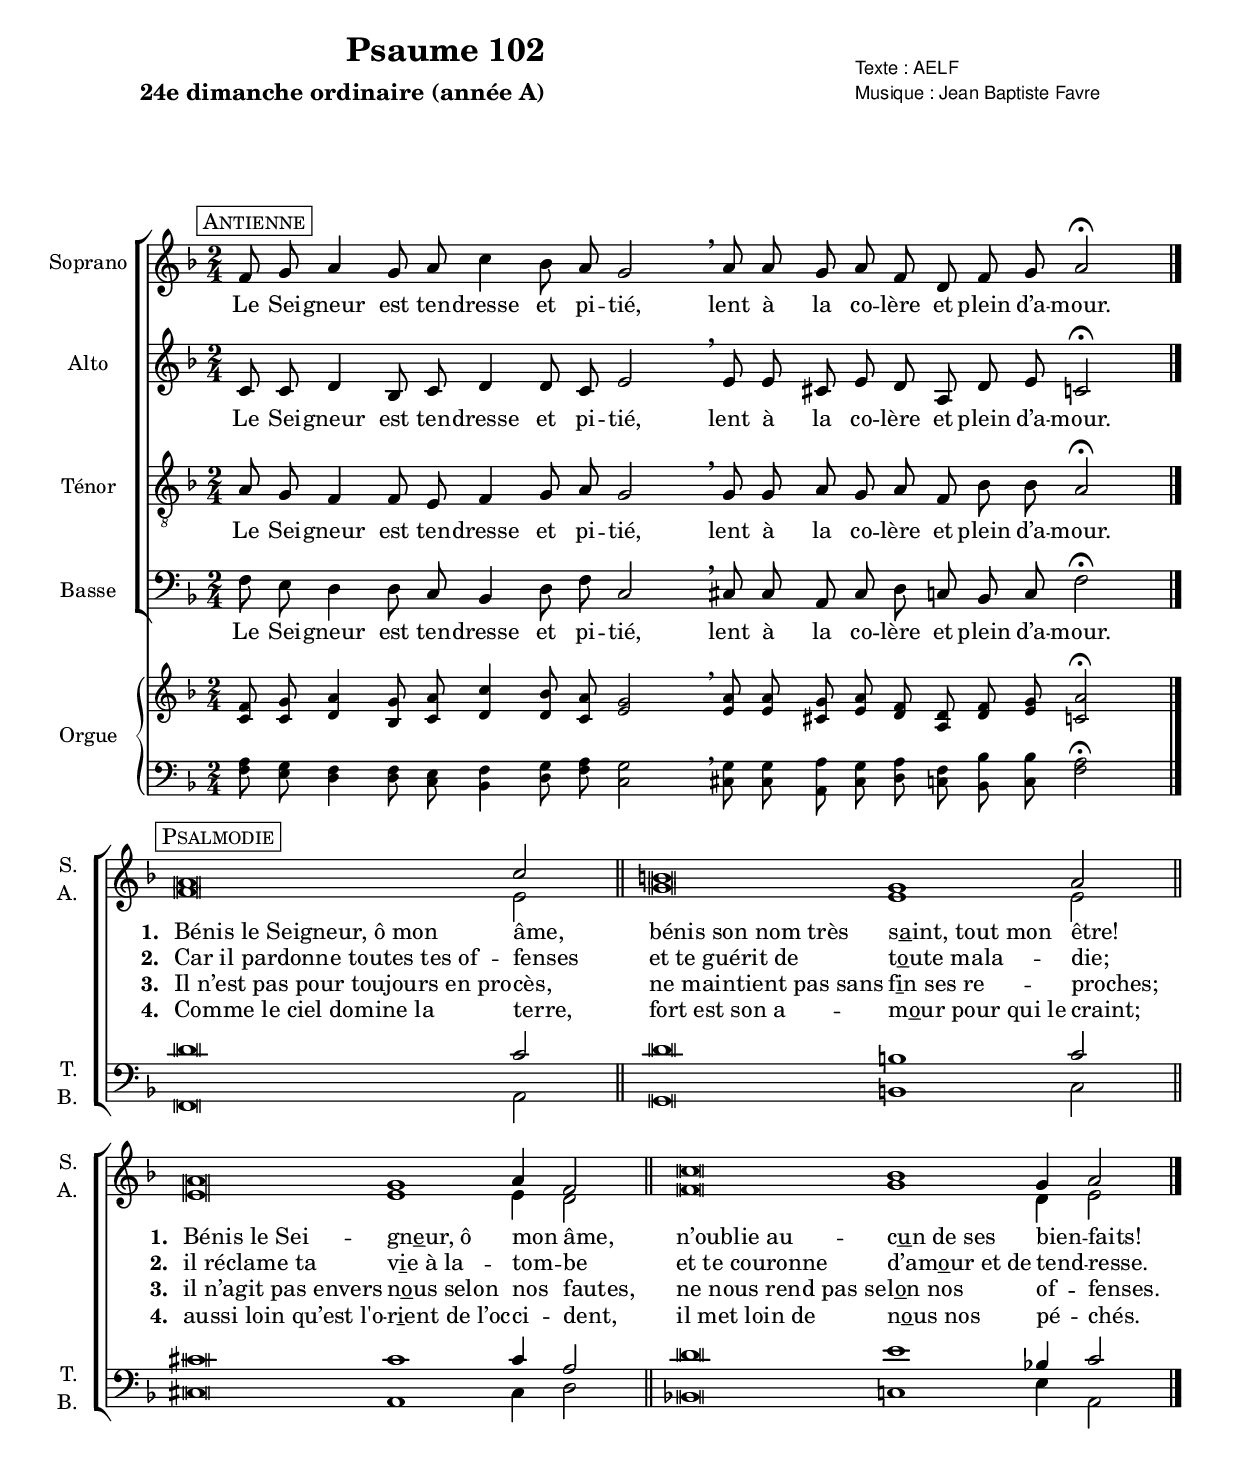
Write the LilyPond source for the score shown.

\version "2.18.2"
\language "english"
%{
  Default settings are needed at the beginning
  because they are used in antiphon & verse music definition
  You can override default values simply by declaring variables again.
%}
\include "libs/settings.ly"
% Ajust this setting to get a single page psalm
staffCustomSize = 18
tempoAntiphon = {
  \set Score.tempoHideNote = ##t
  \tempo 4=80
}
tempoVerseRallentando = {
  \set Score.tempoHideNote = ##t
  \tempo 4=80
}
tempoVerseAcelerando = {
  \set Score.tempoHideNote = ##t
  \tempo 2=80
}

title = "Psaume 102"
subtitle = "24e dimanche ordinaire (année A)"
composer = "Jean Baptiste Favre"

global = {
  \key f \major
  \time 2/4
}
% Ajust this setting to get a single page psalm
staffSize = 16

%%%%%%%%%%%%%%%%%%%%%%%%%%%%%%
%%%%%%%%%% Antiphon %%%%%%%%%%
%%%%%%%%%%%%%%%%%%%%%%%%%%%%%%

sopranoAntiphonMusic = \relative c' {
  \partial 4
  f8 g a4 g8 a c4 bf8 a g2 \breathe
  a8 a g a f d f g a2 \fermata
  \bar "|."
  }

altoAntiphonMusic = \relative c' {
  \partial 4
  c8 c d4 bf8 c8 d4 d8 c e2 \breathe
  e8 e cs e d a d e c2 \fermata
  \bar "|."
  }

tenorAntiphonMusic =  \relative c' {
  \partial 4
  a8 g f4 f8 e8 f4 g8 a8 g2 \breathe
  g8 g a g a f bf bf a2 \fermata
  \bar "|."
  }

bassAntiphonMusic =  \relative c {
  \partial 4
  f8 e d4 d8 c bf4 d8 f c2 \breathe
  cs8 cs a cs d c bf c f2 \fermata
  \bar "|."
  }

antiphonLyrics = \lyricmode {
  Le Sei -- gneur est ten -- dresse et pi -- tié,
  lent à la co -- lère et plein d’a -- mour.
  }

sopranoAntiphonLyrics = \antiphonLyrics
altoAntiphonLyrics = \antiphonLyrics
tenorAntiphonLyrics = \antiphonLyrics
bassAntiphonLyrics = \antiphonLyrics

%%%%%%%%%%%%%%%%%%%%%%%%%%%%%%%%%%%%%%%%%%%%%%
%%%%%%%%%%          Verses          %%%%%%%%%%
%%%%%%%%%%%%%%%%%%%%%%%%%%%%%%%%%%%%%%%%%%%%%%

% quand on a fini de rentrer la musique partout, on peut préciser
% (chez les Soprano uniquement!) les paramètres de tempo MIDI
% en utilisant \tAcce et \tRall

sopranoVerseMusic = \relative c'' {
    \caesura
    \tempoVerseAcelerando a\breve \tempoVerseRallentando c2 \bar "||" \caesura
    \tempoVerseAcelerando b\breve g1 \tempoVerseRallentando a2 \bar "||" \caesura
    \tempoVerseAcelerando a\breve g1 \tempoVerseRallentando a4 f2 \bar "||" \caesura
    \tempoVerseAcelerando c'\breve bf1 \tempoVerseRallentando g4 a2 \bar "|."
  }

altoVerseMusic = \relative c' {
    \caesura
    f\breve e2 \caesura
    g\breve e1 e2 \caesura
    e\breve e1 e4 d2 \caesura
    f\breve g1 d4 e2
  }

tenorVerseMusic = \relative c' {
    \caesura
    d\breve c2 \caesura
    d\breve b1 c2 \caesura
    cs\breve cs1 cs4 a2 \caesura
    d\breve e1 bf4 cs2
  }

bassVerseMusic = \relative c {
    \caesura
    f,\breve a2 \caesura
    g\breve b1 c2 \caesura
    cs\breve a1 cs4 d2 \caesura
    bf\breve c1 e4 a,2
  }


verseOneLyrics =  \lyricmode {
    \override LyricText.self-alignment-X = #-1
    \set stanza = #"1. "
    "Bénis le Seigneur, ô mon" âme,
    "bénis son nom très" \markup { \concat { s \underline a int, " " tout " " mon}} être!
    \set stanza = #"1. "
    "Bénis le Sei" -- \markup { \concat {gn \underline e ur, " " ô}} mon âme,
    "n’oublie au" -- \markup { \concat { c \underline u n " " de " " ses}} bien -- faits!
  }
verseTwoLyrics =  \lyricmode {
    \override LyricText.self-alignment-X = #-1
    \set stanza = #"2. "
    "Car il pardonne toutes tes of" -- fenses
    "et te guérit de" \markup { \concat{ t \underline o ute " " mala}} -- die;
    \set stanza = #"2. "
    "il réclame ta" \markup { \concat { v \underline i e " " à " " la}} -- tom -- be
    "et te couronne" \markup { \concat {d’am \underline o ur " " et " " de}} tend -- resse.
  }
verseThreeLyrics =  \lyricmode {
    \override LyricText.self-alignment-X = #-1
    \set stanza = #"3. "
    "Il n’est pas pour toujours en pro" -- cès,
    "ne maintient pas sans" \markup { \concat { f \underline i n " " ses " " re}} -- proches;
    \set stanza = #"3. "
    "il n’agit pas envers" \markup { \concat { n \underline o us " " selon}} nos fautes,
    "ne nous rend pas se" -- \markup { \concat { l \underline o n " " nos}} of -- fenses.
  }
verseFourLyrics =  \lyricmode {
    \override LyricText.self-alignment-X = #-1
    \set stanza = #"4. "
    "Comme le ciel domine la" terre,
    "fort est son a" -- \markup { \concat { m \underline o ur " " pour " " qui " " le}} craint;
    \set stanza = #"4. "
    "aussi loin qu’est l'o" -- \markup { \concat { r \underline i ent " " de " " l’oc}} -- ci -- dent,
    "il met loin de" \markup { \concat { n \underline o us " " nos}} pé -- chés.
  }

groupedVersesLyrics = <<
      \new Lyrics \lyricsto "sopranoVerseVoice" { \verseOneLyrics }
      \new Lyrics \lyricsto "sopranoVerseVoice" { \verseTwoLyrics }
      \new Lyrics \lyricsto "sopranoVerseVoice" { \verseThreeLyrics }
      \new Lyrics \lyricsto "sopranoVerseVoice" { \verseFourLyrics }
>>

%%%%%%%%%%%%%%%%%%%%%%%%%%%%%%%%%%%%%%%%%%%%%%%%%%%%%%%%%%%%%%%%%%%%%
%%%%%%%%%%%%%%%%%%%          Draw score          %%%%%%%%%%%%%%%%%%%%
%%%%%%%%%%%%%%%%%%%%%%%%%%%%%%%%%%%%%%%%%%%%%%%%%%%%%%%%%%%%%%%%%%%%%
\version "2.18.2"

antiphonText = "Antienne"
verseText = "Psalmodie"
verseTextA = "Psalmodie A"
verseTextB = "Psalmodie B"
sopranoVoiceTitle = "Soprano"
altoVoiceTitle = "Alto"
tenorVoiceTitle = "Ténor"
bassVoiceTitle = "Basse"
poetPrefix = "Texte : "
composerPrefix = "Musique : "
arangerPrefix = "Harmonisation : "

\include "libs/common.ly"
%\include "libs/layouts/dualPsalmody.ly"
\version "2.18.2"
pisteTempoPsalmodie = \silence \sopranoVerseMusic
partition = {
  <<
    \new ChoirStaff <<
      \new Staff = "Soprano" <<
        \set Staff.instrumentName = \sopranoVoiceTitle
        \new Voice = "Sop" { \dynamicUp \marqueAntiphon \clef "treble" \global \tempoAntiphon \sopranoAntiphonMusic }
        \new Lyrics \lyricsto "Sop" { \sopranoAntiphonLyrics }
      >>
      \new Staff <<
        \set Staff.instrumentName = \altoVoiceTitle
        \new Voice = "Alto" { \dynamicUp \clef "treble" \global \tempoAntiphon \altoAntiphonMusic }
        \new Lyrics \lyricsto "Alto" { \altoAntiphonLyrics }
      >>
      \new Staff <<
        \set Staff.instrumentName = \tenorVoiceTitle
        \new Voice = "Ten" { \dynamicUp \clef "treble_8" \global \tempoAntiphon \tenorAntiphonMusic }
        \new Lyrics \lyricsto "Ten" { \tenorAntiphonLyrics }
      >>
      \new Staff <<
        \set Staff.instrumentName = \bassVoiceTitle
        \new Voice = "Bass" { \dynamicUp \clef "bass" \global \tempoAntiphon \bassAntiphonMusic }
        \new Lyrics \lyricsto "Bass" { \bassAntiphonLyrics }
      >>
      \new ChoirStaff = "SopranoAlto" \with { \remove Time_signature_engraver }
      {
        \set Staff.shortInstrumentName = \markup { \right-column { "S." "A." } }
        \override Staff.VerticalAxisGroup.remove-first = ##t
        \global
        \clef treble
        \startPsalmody
        <<
          \new Voice = "sopranoVerseVoice" {
            \voiceOne { \silence \sopranoAntiphonMusic }
            \markPsalmody
            \tag #'visuel \sopranoVerseMusic
            \tag #'audio <<\sopranoVerseMusic \\ \pisteTempoVerse>>
          }
          \new Voice = "altoVerseVoice" {
            \voiceTwo { \silence \sopranoAntiphonMusic }
            \tag #'visuel \altoVerseMusic
            \tag #'audio <<\altoVerseMusic \\ \pisteTempoVerse>>
          }
        >>
      }
      \groupedVersesLyrics
      \new Staff = "TenorBass" \with { \remove Time_signature_engraver }
      {
        \set Staff.shortInstrumentName = \markup { \right-column { "T." "B." } }
        \override Staff.VerticalAxisGroup.remove-first = ##t
        \global
        \clef bass
        <<
          \new Voice = "tenorVerseVoice" {
            \voiceThree { \silence \sopranoAntiphonMusic }
            \tag #'visuel \tenorVerseMusic
            \tag #'audio <<\tenorVerseMusic \\ \pisteTempoVerse>>
          }
          \new Voice = "bassVerseVoice" {
            \voiceFour { \silence \sopranoAntiphonMusic }
            \tag #'visuel \bassVerseMusic
            \tag #'audio <<\bassVerseMusic \\ \pisteTempoVerse>>
          }
        >>
      }
    >>
    \new PianoStaff \with { \pianoProperties }
    <<
      \set PianoStaff.instrumentName = #"Orgue"
      \new Staff <<
        \set Staff.printPartCombineTexts = ##f
        \global \clef treble
        \partcombine
        << \keepWithTag #'visuel {\pianosopranoAntiphonMusic} >>
        << \keepWithTag #'visuel {\pianoaltoAntiphonMusic} >>
      >>
      \new Staff <<
        \set Staff.printPartCombineTexts = ##f
        \global \clef bass
        \partcombine
        << \keepWithTag #'visuel {\pianotenorAntiphonMusic} >>
        << \keepWithTag #'visuel {\pianobassAntiphonMusic} >>
      >>
    >>
  >>
}

%%%%%%%%%%%%% PARTITION VISUELLE %%%%%%%%%%%%%
\bookpart {
  #(set-global-staff-size staffCustomSize)
  \score {
    \keepWithTag #'visuel \partition
    \layout {
        ragged-last = ##f
        % retrait pour les noms courts de voix
        short-indent = 0.8\cm
        \context { \Staff \RemoveEmptyStaves \override NoteHead #'style = #'altdefault }
    }
    \header {
      title = \title
      subtitle = \subtitle
      composer = \composer
      composerPrefix = \composerPrefix
      poet = \poet
      poetPrefix = \poetPrefix
    }
  }
}

\book {
  \bookOutputSuffix "AllVoices"
  %%%%%%%%%%%%%%%% Voix groupées %%%%%%%%%%%%%%%%%
  \score {
    <<
      \keepWithTag #'audio \unfoldRepeats \partition
      \context Staff = "Soprano" {
        \set Score.midiMinimumVolume = #0.5
        \set Score.midiMaximumVolume = #0.7
        \set Staff.midiMinimumVolume = #0.8
        \set Staff.midiMaximumVolume = #1
      }
      \context Voice = "Soprano" {
        \set Score.midiMinimumVolume = #0.5
        \set Score.midiMaximumVolume = #0.7
        \set Staff.midiMinimumVolume = #0.8
        \set Staff.midiMaximumVolume = #1
      }
    >>
    \midi { \set midiMergeUnisons = ##t }
  }
}
\book {
  \bookOutputSuffix "Soprano"
  %%%%%%%%%%%%%%%% Voix séparées %%%%%%%%%%%%%%%%%
  \score { \unfoldRepeats
    <<
      \new ChoirStaff <<
        \new Staff <<
          \global \clef "treble"
          \new Voice = "Soprano"
          << \voiceOne { \tempoAntiphon \sopranoAntiphonMusic \startPsalmody << \sopranoVerseMusic \\ \pisteTempoVerse >> } >>
        >>
      >>
    >>
    \midi {}
  }
}
\book {
  \bookOutputSuffix "Alto"
  \score { \unfoldRepeats
    <<
      \new ChoirStaff <<
        \new Staff <<
          \global \clef "treble"
          \new Voice = "Alti"
          << \voiceOne { \tempoAntiphon \altoAntiphonMusic \startPsalmody << \altoVerseMusic \\ \pisteTempoVerse >> } >>
        >>
      >>
    >>
    \midi {}
  }
}
\book {
  \bookOutputSuffix "Tenor"
  \score { \unfoldRepeats
    <<
      \new ChoirStaff <<
        \new Staff <<
          \global \clef "treble"
          \new Voice = "Ténor"
          << \voiceOne { \tempoAntiphon \tenorAntiphonMusic \startPsalmody << \tenorVerseMusic \\ \pisteTempoVerse >> } >>
        >>
      >>
    >>
    \midi {}
  }
}
\book {
  \bookOutputSuffix "Bass"
  \score { \unfoldRepeats
    <<
      \new ChoirStaff <<
        \new Staff <<
          \global \clef "treble"
          \new Voice = "Basse"
          << \voiceOne { \tempoAntiphon \bassAntiphonMusic \startPsalmody << \bassVerseMusic \\ \pisteTempoVerse >> } >>
        >>
      >>
    >>
    \midi {}
  }
}
